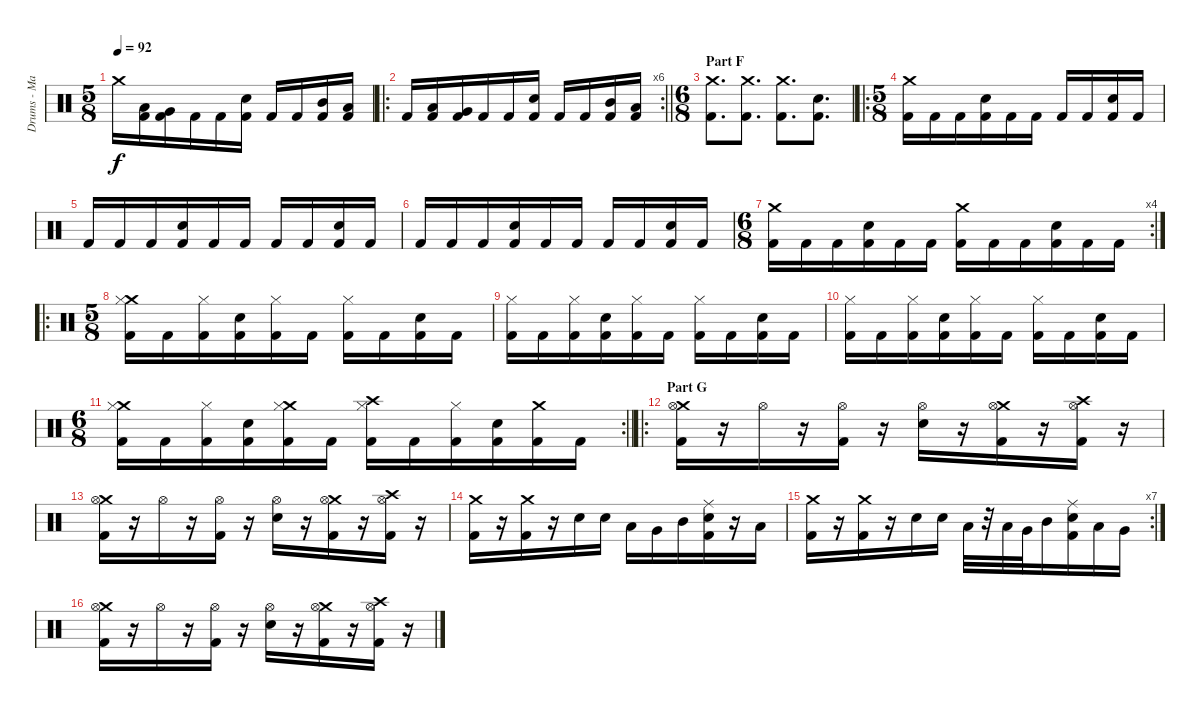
\track ("Drums - Martin Mendez" "Drums - Ma") {instrument percussion}
\staff {score}
\articulation defaults
\ts (5 8)
\tempo 92
\clef neutral
\ks aminor "Crash medium (hit)".16{dy f}
("Low Tom (hit)" "Kick (hit) 2").16 ("Very Low Tom (hit)" "Kick (hit) 2").16 "Kick (hit) 2".16 "Kick (hit) 2".16 ("Snare (hit) 2" "Kick (hit) 2").16 "Kick (hit) 2".16 "Kick (hit) 2".16 ("Mid Tom (hit)" "Kick (hit) 2").16 ("Low Tom (hit)" "Kick (hit) 2").16 |
\ro
\rc 6
\barLineRight lightlight "Kick (hit) 2".16
("Low Tom (hit)" "Kick (hit) 2").16 ("Very Low Tom (hit)" "Kick (hit) 2").16 "Kick (hit) 2".16 "Kick (hit) 2".16 ("Snare (hit) 2" "Kick (hit) 2").16 "Kick (hit) 2".16 "Kick (hit) 2".16 ("Mid Tom (hit)" "Kick (hit) 2").16 ("Low Tom (hit)" "Kick (hit) 2").16 |
\ts (6 8)
\section ("" "Part F")
("Crash medium (hit)" "Kick (hit) 2").8{d} ("Crash medium (hit)" "Kick (hit) 2").8{d} ("Crash medium (hit)" "Kick (hit) 2").8{d} ("Snare (hit) 2" "Kick (hit) 2").8{d} |
\ro
\ts (5 8)
("Crash medium (hit)" "Kick (hit) 2").16 "Kick (hit) 2".16 "Kick (hit) 2".16 ("Snare (hit) 2" "Kick (hit) 2").16 "Kick (hit) 2".16 "Kick (hit) 2".16 "Kick (hit) 2".16 "Kick (hit) 2".16 ("Snare (hit) 2" "Kick (hit) 2").16 "Kick (hit) 2".16 |
"Kick (hit) 2".16 "Kick (hit) 2".16 "Kick (hit) 2".16 ("Snare (hit) 2" "Kick (hit) 2").16 "Kick (hit) 2".16 "Kick (hit) 2".16 "Kick (hit) 2".16 "Kick (hit) 2".16 ("Snare (hit) 2" "Kick (hit) 2").16 "Kick (hit) 2".16 |
"Kick (hit) 2".16 "Kick (hit) 2".16 "Kick (hit) 2".16 ("Snare (hit) 2" "Kick (hit) 2").16 "Kick (hit) 2".16 "Kick (hit) 2".16 "Kick (hit) 2".16 "Kick (hit) 2".16 ("Snare (hit) 2" "Kick (hit) 2").16 "Kick (hit) 2".16 |
\rc 4
\ts (6 8)
("Crash medium (hit)" "Kick (hit) 2").16 "Kick (hit) 2".16 "Kick (hit) 2".16 ("Snare (hit) 2" "Kick (hit) 2").16 "Kick (hit) 2".16 "Kick (hit) 2".16 ("Crash medium (hit)" "Kick (hit) 2").16 "Kick (hit) 2".16 "Kick (hit) 2".16 ("Snare (hit) 2" "Kick (hit) 2").16 "Kick (hit) 2".16 "Kick (hit) 2".16 |
\ro
\ts (5 8)
("Crash medium (hit)" "Hi-Hat (closed)" "Kick (hit) 2").16 "Kick (hit) 2".16 ("Hi-Hat (closed)" "Kick (hit) 2").16 ("Snare (hit) 2" "Kick (hit) 2").16 ("Hi-Hat (closed)" "Kick (hit) 2").16 "Kick (hit) 2".16 ("Hi-Hat (closed)" "Kick (hit) 2").16 "Kick (hit) 2".16 ("Snare (hit) 2" "Kick (hit) 2").16 "Kick (hit) 2".16 |
("Hi-Hat (closed)" "Kick (hit) 2").16 "Kick (hit) 2".16 ("Hi-Hat (closed)" "Kick (hit) 2").16 ("Snare (hit) 2" "Kick (hit) 2").16 ("Hi-Hat (closed)" "Kick (hit) 2").16 "Kick (hit) 2".16 ("Hi-Hat (closed)" "Kick (hit) 2").16 "Kick (hit) 2".16 ("Snare (hit) 2" "Kick (hit) 2").16 "Kick (hit) 2".16 |
("Hi-Hat (closed)" "Kick (hit) 2").16 "Kick (hit) 2".16 ("Hi-Hat (closed)" "Kick (hit) 2").16 ("Snare (hit) 2" "Kick (hit) 2").16 ("Hi-Hat (closed)" "Kick (hit) 2").16 "Kick (hit) 2".16 ("Hi-Hat (closed)" "Kick (hit) 2").16 "Kick (hit) 2".16 ("Snare (hit) 2" "Kick (hit) 2").16 "Kick (hit) 2".16 |
\rc 2
\ts (6 8)
\barLineRight lightlight
("Crash medium (hit)" "Hi-Hat (closed)" "Kick (hit) 2").16 "Kick (hit) 2".16 ("Hi-Hat (closed)" "Kick (hit) 2").16 ("Snare (hit) 2" "Kick (hit) 2").16 ("Crash medium (hit)" "Hi-Hat (closed)" "Kick (hit) 2").16 "Kick (hit) 2".16 ("Crash high (hit)" "Hi-Hat (closed)" "Kick (hit) 2").16 "Kick (hit) 2".16 ("Hi-Hat (closed)" "Kick (hit) 2").16 ("Snare (hit) 2" "Kick (hit) 2").16 ("Crash medium (hit)" "Kick (hit) 2").16 "Kick (hit) 2".16 |
\ro
\section ("" "Part G")
("Crash medium (hit)" "Hi-Hat (open)" "Kick (hit) 2").16 r.16 "Hi-Hat (open)".16 r.16 ("Hi-Hat (open)" "Kick (hit) 2").16 r.16 ("Hi-Hat (open)" "Snare (hit) 2").16 r.16 ("Crash medium (hit)" "Hi-Hat (open)" "Kick (hit) 2").16 r.16 ("Crash high (hit)" "Hi-Hat (open)" "Kick (hit) 2").16 r.16 |
("Crash medium (hit)" "Hi-Hat (open)" "Kick (hit) 2").16 r.16 "Hi-Hat (open)".16 r.16 ("Hi-Hat (open)" "Kick (hit) 2").16 r.16 ("Hi-Hat (open)" "Snare (hit) 2").16 r.16 ("Crash medium (hit)" "Hi-Hat (open)" "Kick (hit) 2").16 r.16 ("Crash high (hit)" "Hi-Hat (open)" "Kick (hit) 2").16 r.16 |
("Crash medium (hit)" "Kick (hit) 2").16 r.16 ("Crash medium (hit)" "Kick (hit) 2").16 r.16 "Snare (hit) 2".16 "Snare (hit) 2".16 "Low Tom (hit)".16 "Very Low Tom (hit)".16 "Mid Tom (hit)".16 ("Ride (middle)" "Snare (hit) 2" "Kick (hit) 2").16 r.16 "Low Tom (hit)".16 |
\rc 7
("Crash medium (hit)" "Kick (hit) 2").16 r.16 ("Crash medium (hit)" "Kick (hit) 2").16 r.16 "Snare (hit) 2".16 "Snare (hit) 2".16 "Low Tom (hit)".32 r.32 "Low Tom (hit)".32 "Very Low Tom (hit)".32 "Mid Tom (hit)".16 ("Ride (middle)" "Snare (hit) 2" "Kick (hit) 2").16 "Low Tom (hit)".16 "Very Low Tom (hit)".16 |
("Crash medium (hit)" "Hi-Hat (open)" "Kick (hit) 2").16 r.16 "Hi-Hat (open)".16 r.16 ("Hi-Hat (open)" "Kick (hit) 2").16 r.16 ("Hi-Hat (open)" "Snare (hit) 2").16 r.16 ("Crash medium (hit)" "Hi-Hat (open)" "Kick (hit) 2").16 r.16 ("Crash high (hit)" "Hi-Hat (open)" "Kick (hit) 2").16 r.16
